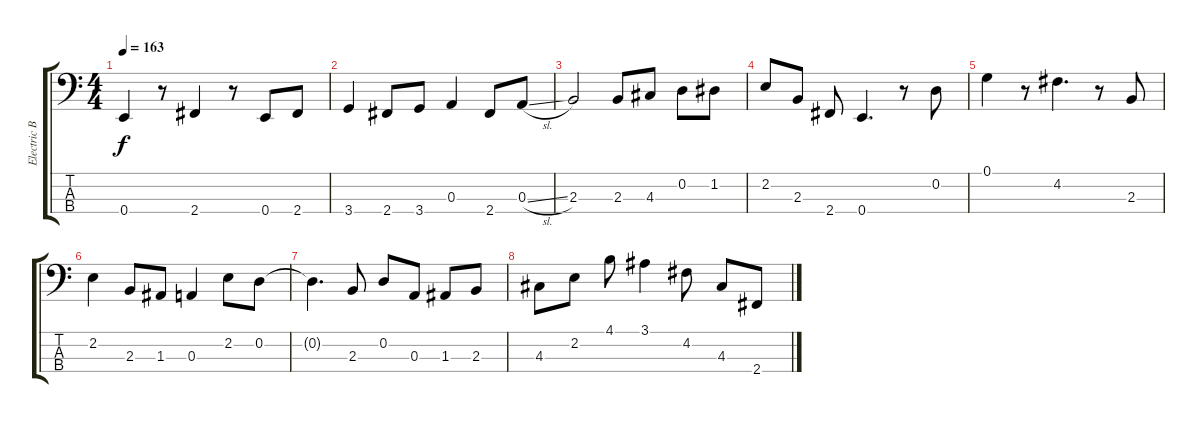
\track ("Electric Bass" "Electric B") {instrument electricbassfinger}
\staff {score tabs}
\tuning (G2 D2 A1 E1) {hide}
\ts (4 4)
\tempo 163
\clef f4
\ks c
0.4.4{dy f instrument electricbassfinger} r.8 2.4.4 r.8 0.4.8 2.4.8 |
3.4.4 2.4.8 3.4.8 0.3.4 2.4.8 0.3{sl}.8 |
2.3.2 2.3.8 4.3.8 0.2.8 1.2.8 |
2.2.8 2.3.8 2.4.8 0.4.4{d} r.8 0.2.8 |
0.1.4 r.8 4.2.4{d} r.8 2.3.8 |
2.2.4 2.3.8 1.3.8 0.3.4 2.2.8 0.2.8 |
0.2{t}.4{d} 2.3.8 0.2.8 0.3.8 1.3.8 2.3.8 |
4.3.8 2.2.8 4.1.8 3.1.4 4.2.8 4.3.8 2.4.8
